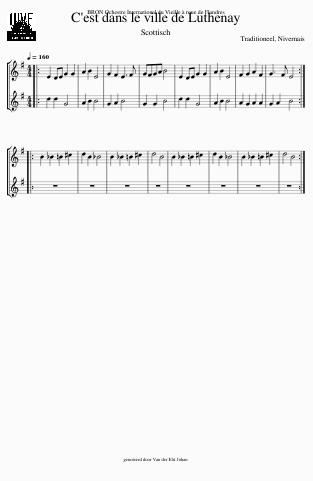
X:1
%%score [ 1 2 ]
L:1/8
Q:1/4=160
M:4/4
I:linebreak $
K:G
V:1 treble
V:2 treble
V:1
|: E2 DE G2 G2 | A2 B2 E4 | G2 F2 E3 F | GFGA B4 | E2 DE G2 G2 | %5
 A2 B2 E4 | F2 G2 A2 F2 | G3 F E4 ::$ B2 _B2 =B2 ^c2 | d2 B2 _B4 | %10
 B2 _B2 =B2 ^c2 | d4 B4 | B2 _B2 =B2 ^c2 | d2 B2 _B4 | B2 _B2 =B2 ^c2 | %15
 d4 B4 :| %16
V:2
|: d2 d2 G4 | A2 B2 B4 | G2 A2 B4 | G2 G2 B4 | d2 d2 G4 | %5
 A2 B2 B4 | A2 G2 A2 A2 | G2 A2 B4 ::$ z8 | z8 | %10
 z8 | z8 | z8 | z8 | z8 | %15
 z8 :| %16
